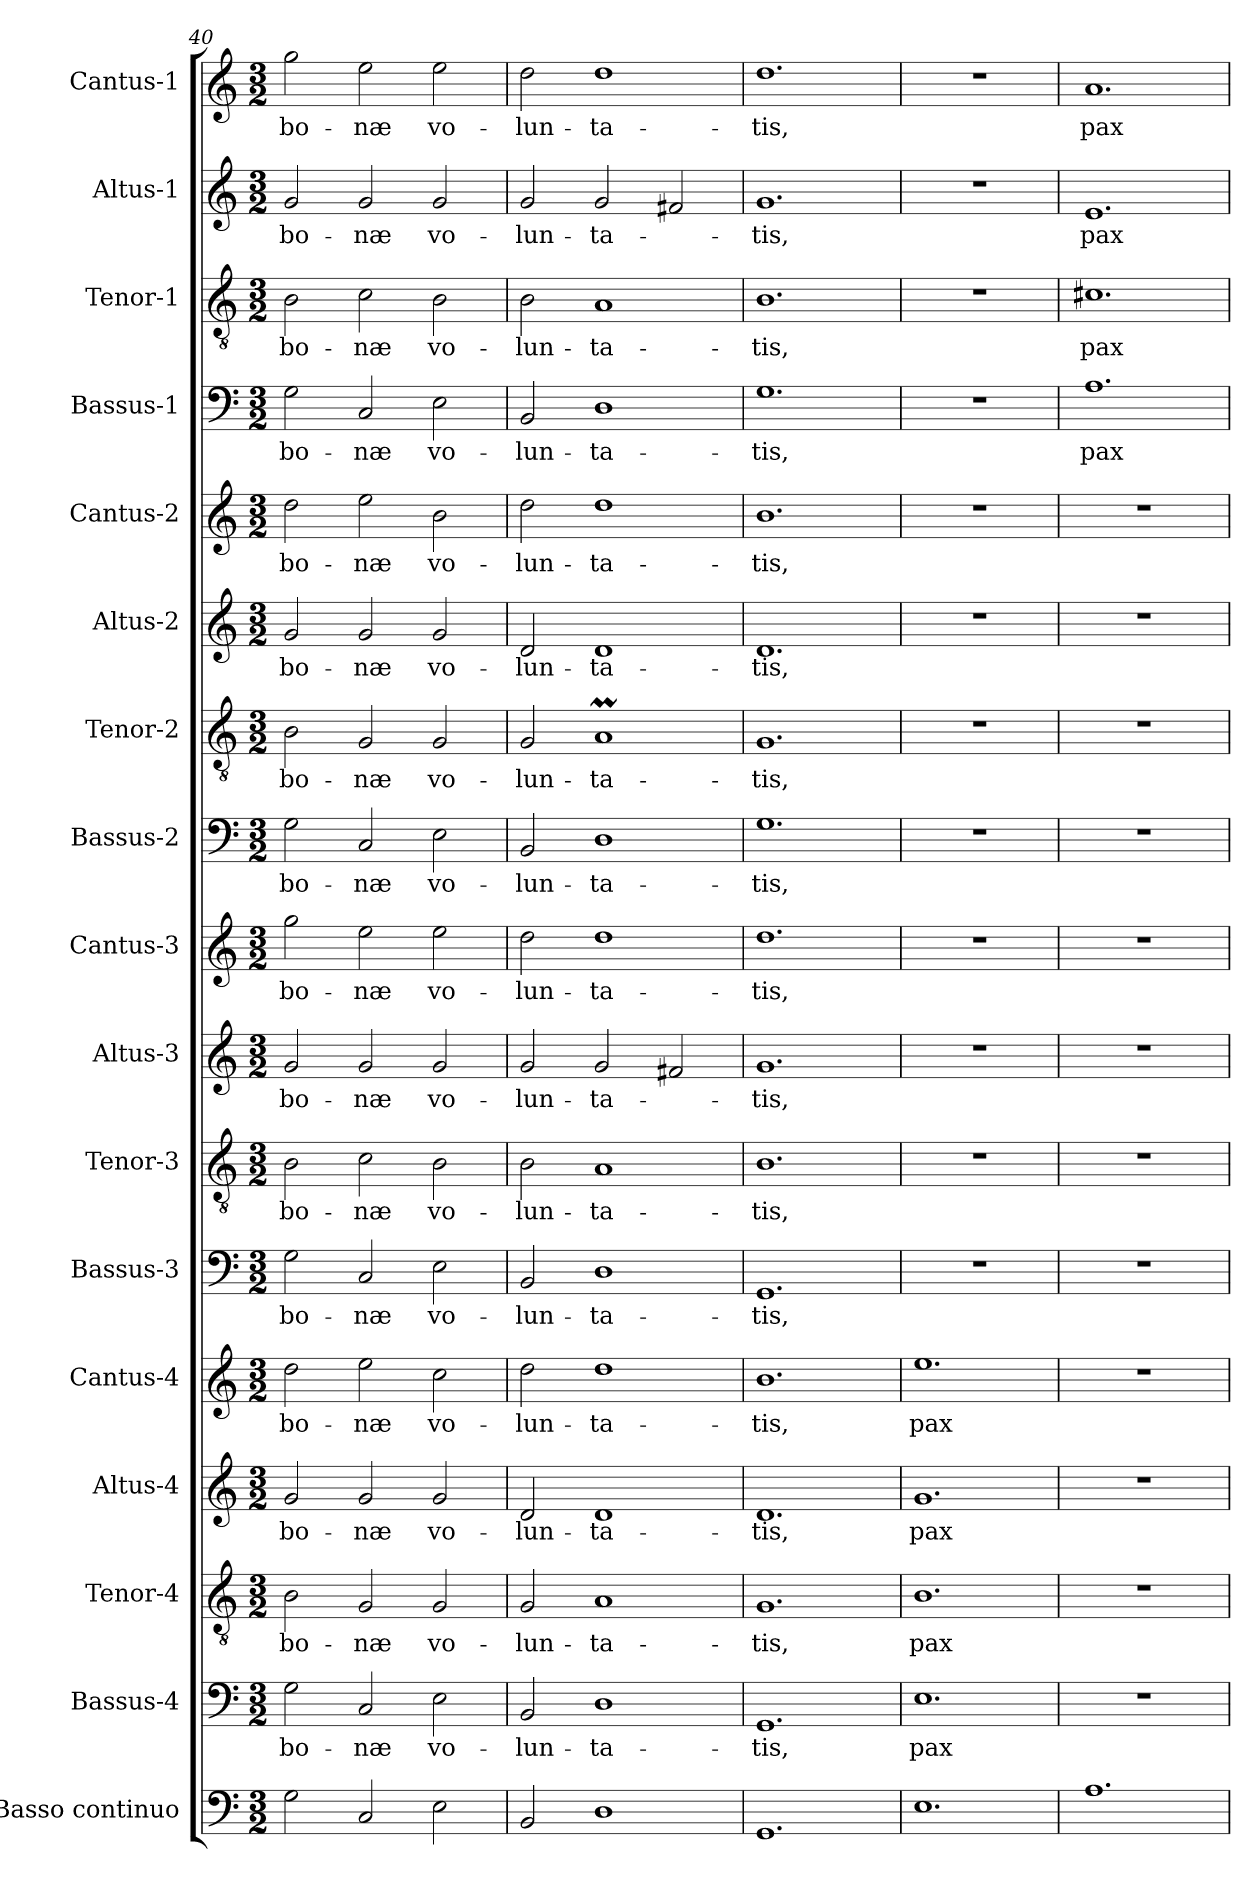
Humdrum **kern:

**kern	**kern	**text	**kern	**text	**kern	**text	**kern	**text	**kern	**text	**kern	**text	**kern	**text	**kern	**text	**kern	**text	**kern	**text	**kern	**text	**kern	**text	**kern	**text	**kern	**text	**kern	**text	**kern	**text
*part17	*part16	*part16	*part15	*part15	*part14	*part14	*part13	*part13	*part12	*part12	*part11	*part11	*part10	*part10	*part9	*part9	*part8	*part8	*part7	*part7	*part6	*part6	*part5	*part5	*part4	*part4	*part3	*part3	*part2	*part2	*part1	*part1
*staff17	*staff16	*staff16	*staff15	*staff15	*staff14	*staff14	*staff13	*staff13	*staff12	*staff12	*staff11	*staff11	*staff10	*staff10	*staff9	*staff9	*staff8	*staff8	*staff7	*staff7	*staff6	*staff6	*staff5	*staff5	*staff4	*staff4	*staff3	*staff3	*staff2	*staff2	*staff1	*staff1
*I"Basso continuo	*I"Bassus-4	*	*I"Tenor-4	*	*I"Altus-4	*	*I"Cantus-4	*	*I"Bassus-3	*	*I"Tenor-3	*	*I"Altus-3	*	*I"Cantus-3	*	*I"Bassus-2	*	*I"Tenor-2	*	*I"Altus-2	*	*I"Cantus-2	*	*I"Bassus-1	*	*I"Tenor-1	*	*I"Altus-1	*	*I"Cantus-1	*
*I'BC2	*I'B4	*	*I'T4	*	*I'A4	*	*I'C4	*	*I'B3	*	*I'T3	*	*I'A3	*	*I'C3	*	*I'B2	*	*I'T2	*	*I'A-2	*	*I'C2	*	*I'B1	*	*I'T1	*	*I'A1	*	*I'C1	*
*clefF4	*clefF4	*	*clefGv2	*	*clefG2	*	*clefG2	*	*clefF4	*	*clefGv2	*	*clefG2	*	*clefG2	*	*clefF4	*	*clefGv2	*	*clefG2	*	*clefG2	*	*clefF4	*	*clefGv2	*	*clefG2	*	*clefG2	*
*k[]	*k[]	*	*k[]	*	*k[]	*	*k[]	*	*k[]	*	*k[]	*	*k[]	*	*k[]	*	*k[]	*	*k[]	*	*k[]	*	*k[]	*	*k[]	*	*k[]	*	*k[]	*	*k[]	*
*C:	*C:	*	*C:	*	*C:	*	*C:	*	*C:	*	*C:	*	*C:	*	*C:	*	*C:	*	*C:	*	*C:	*	*C:	*	*C:	*	*C:	*	*C:	*	*C:	*
*M3/2	*M3/2	*	*M3/2	*	*M3/2	*	*M3/2	*	*M3/2	*	*M3/2	*	*M3/2	*	*M3/2	*	*M3/2	*	*M3/2	*	*M3/2	*	*M3/2	*	*M3/2	*	*M3/2	*	*M3/2	*	*M3/2	*
=40	=40	=40	=40	=40	=40	=40	=40	=40	=40	=40	=40	=40	=40	=40	=40	=40	=40	=40	=40	=40	=40	=40	=40	=40	=40	=40	=40	=40	=40	=40	=40	=40
!	!	!LO:LY:b	!	!LO:LY:b	!	!LO:LY:b	!	!LO:LY:b	!	!LO:LY:b	!	!LO:LY:b	!	!LO:LY:b	!	!LO:LY:b	!	!LO:LY:b	!	!LO:LY:b	!	!LO:LY:b	!	!LO:LY:b	!	!LO:LY:b	!	!LO:LY:b	!	!LO:LY:b	!	!LO:LY:b
2G\	2G\	bo-	2B\	bo-	2g/	bo-	2dd\	bo-	2G\	bo-	2B\	bo-	2g/	bo-	2gg\	bo-	2G\	bo-	2B\	bo-	2g/	bo-	2dd\	bo-	2G\	bo-	2B\	bo-	2g/	bo-	2gg\	bo-
!	!	!LO:LY:b	!	!LO:LY:b	!	!LO:LY:b	!	!LO:LY:b	!	!LO:LY:b	!	!LO:LY:b	!	!LO:LY:b	!	!LO:LY:b	!	!LO:LY:b	!	!LO:LY:b	!	!LO:LY:b	!	!LO:LY:b	!	!LO:LY:b	!	!LO:LY:b	!	!LO:LY:b	!	!LO:LY:b
2C/	2C/	-næ	2G/	-næ	2g/	-næ	2ee\	-næ	2C/	-næ	2c\	-næ	2g/	-næ	2ee\	-næ	2C/	-næ	2G/	-næ	2g/	-næ	2ee\	-næ	2C/	-næ	2c\	-næ	2g/	-næ	2ee\	-næ
!	!	!LO:LY:b	!	!LO:LY:b	!	!LO:LY:b	!	!LO:LY:b	!	!LO:LY:b	!	!LO:LY:b	!	!LO:LY:b	!	!LO:LY:b	!	!LO:LY:b	!	!LO:LY:b	!	!LO:LY:b	!	!LO:LY:b	!	!LO:LY:b	!	!LO:LY:b	!	!LO:LY:b	!	!LO:LY:b
2E\	2E\	vo-	2G/	vo-	2g/	vo-	2cc\	vo-	2E\	vo-	2B\	vo-	2g/	vo-	2ee\	vo-	2E\	vo-	2G/	vo-	2g/	vo-	2b\	vo-	2E\	vo-	2B\	vo-	2g/	vo-	2ee\	vo-
=40X2	=40X2	=40X2	=40X2	=40X2	=40X2	=40X2	=40X2	=40X2	=40X2	=40X2	=40X2	=40X2	=40X2	=40X2	=40X2	=40X2	=40X2	=40X2	=40X2	=40X2	=40X2	=40X2	=40X2	=40X2	=40X2	=40X2	=40X2	=40X2	=40X2	=40X2	=40X2	=40X2
!	!	!LO:LY:b	!	!LO:LY:b	!	!LO:LY:b	!	!LO:LY:b	!	!LO:LY:b	!	!LO:LY:b	!	!LO:LY:b	!	!LO:LY:b	!	!LO:LY:b	!	!LO:LY:b	!	!LO:LY:b	!	!LO:LY:b	!	!LO:LY:b	!	!LO:LY:b	!	!LO:LY:b	!	!LO:LY:b
2BB/	2BB/	-lun-	2G/	-lun-	2d/	-lun-	2dd\	-lun-	2BB/	-lun-	2B\	-lun-	2g/	-lun-	2dd\	-lun-	2BB/	-lun-	2G/	-lun-	2d/	-lun-	2dd\	-lun-	2BB/	-lun-	2B\	-lun-	2g/	-lun-	2dd\	-lun-
!	!	!LO:LY:b	!	!LO:LY:b	!	!LO:LY:b	!	!LO:LY:b	!	!LO:LY:b	!	!LO:LY:b	!	!LO:LY:b	!	!LO:LY:b	!	!LO:LY:b	!	!LO:LY:b	!	!LO:LY:b	!	!LO:LY:b	!	!LO:LY:b	!	!LO:LY:b	!	!LO:LY:b	!	!LO:LY:b
1D	1D	-ta-	1A	-ta-	1d	-ta-	1dd	-ta-	1D	-ta-	1A	-ta-	2g/	-ta-	1dd	-ta-	1D	-ta-	1AM	-ta-	1d	-ta-	1dd	-ta-	1D	-ta-	1A	-ta-	2g/	-ta-	1dd	-ta-
.	.	.	.	.	.	.	.	.	.	.	.	.	2f#X/	.	.	.	.	.	.	.	.	.	.	.	.	.	.	.	2f#X/	.	.	.
=41	=41	=41	=41	=41	=41	=41	=41	=41	=41	=41	=41	=41	=41	=41	=41	=41	=41	=41	=41	=41	=41	=41	=41	=41	=41	=41	=41	=41	=41	=41	=41	=41
!	!	!LO:LY:b	!	!LO:LY:b	!	!LO:LY:b	!	!LO:LY:b	!	!LO:LY:b	!	!LO:LY:b	!	!LO:LY:b	!	!LO:LY:b	!	!LO:LY:b	!	!LO:LY:b	!	!LO:LY:b	!	!LO:LY:b	!	!LO:LY:b	!	!LO:LY:b	!	!LO:LY:b	!	!LO:LY:b
1.GG	1.GG	-tis,	1.G	-tis,	1.d	-tis,	1.b	-tis,	1.GG	-tis,	1.B	-tis,	1.g	-tis,	1.dd	-tis,	1.G	-tis,	1.G	-tis,	1.d	-tis,	1.b	-tis,	1.G	-tis,	1.B	-tis,	1.g	-tis,	1.dd	-tis,
=42	=42	=42	=42	=42	=42	=42	=42	=42	=42	=42	=42	=42	=42	=42	=42	=42	=42	=42	=42	=42	=42	=42	=42	=42	=42	=42	=42	=42	=42	=42	=42	=42
!	!	!LO:LY:b	!	!LO:LY:b	!	!LO:LY:b	!	!LO:LY:b	!	!	!	!	!	!	!	!	!	!	!	!	!	!	!	!	!	!	!	!	!	!	!	!
1.E	1.E	pax	1.B	pax	1.g	pax	1.ee	pax	1.r	.	1.r	.	1.r	.	1.r	.	1.r	.	1.r	.	1.r	.	1.r	.	1.r	.	1.r	.	1.r	.	1.r	.
!!LO:PB:g=z
=43	=43	=43	=43	=43	=43	=43	=43	=43	=43	=43	=43	=43	=43	=43	=43	=43	=43	=43	=43	=43	=43	=43	=43	=43	=43	=43	=43	=43	=43	=43	=43	=43
!	!	!	!	!	!	!	!	!	!	!	!	!	!	!	!	!	!	!	!	!	!	!	!	!	!	!LO:LY:b	!	!LO:LY:b	!	!LO:LY:b	!	!LO:LY:b
1.A	1.r	.	1.r	.	1.r	.	1.r	.	1.r	.	1.r	.	1.r	.	1.r	.	1.r	.	1.r	.	1.r	.	1.r	.	1.A	pax	1.c#X	pax	1.e	pax	1.a	pax
=	=	=	=	=	=	=	=	=	=	=	=	=	=	=	=	=	=	=	=	=	=	=	=	=	=	=	=	=	=	=	=	=
*-	*-	*-	*-	*-	*-	*-	*-	*-	*-	*-	*-	*-	*-	*-	*-	*-	*-	*-	*-	*-	*-	*-	*-	*-	*-	*-	*-	*-	*-	*-	*-	*-
